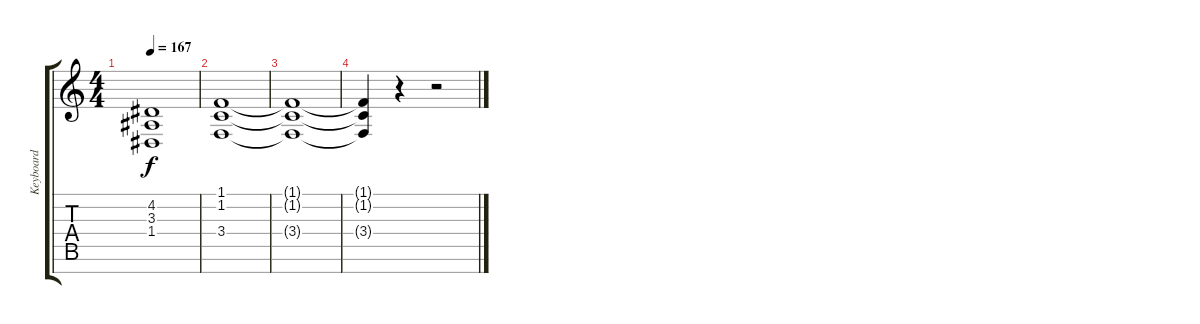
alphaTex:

\track ("Keyboard" "Keyboard") {instrument lead1square}
\staff {score tabs}
\tuning (E4 B3 G3 D3 A2 E2 B1) {hide}
\ts (4 4)
\tempo 167
\clef g2
\ks c
(4.2{t} 3.3{t} 1.4{t}).1{dy f} |
(1.1 1.2 3.4).1 |
(1.1{t} 1.2{t} 3.4{t}).1 |
(1.1{t} 1.2{t} 3.4{t}).4 r.4 r.2
